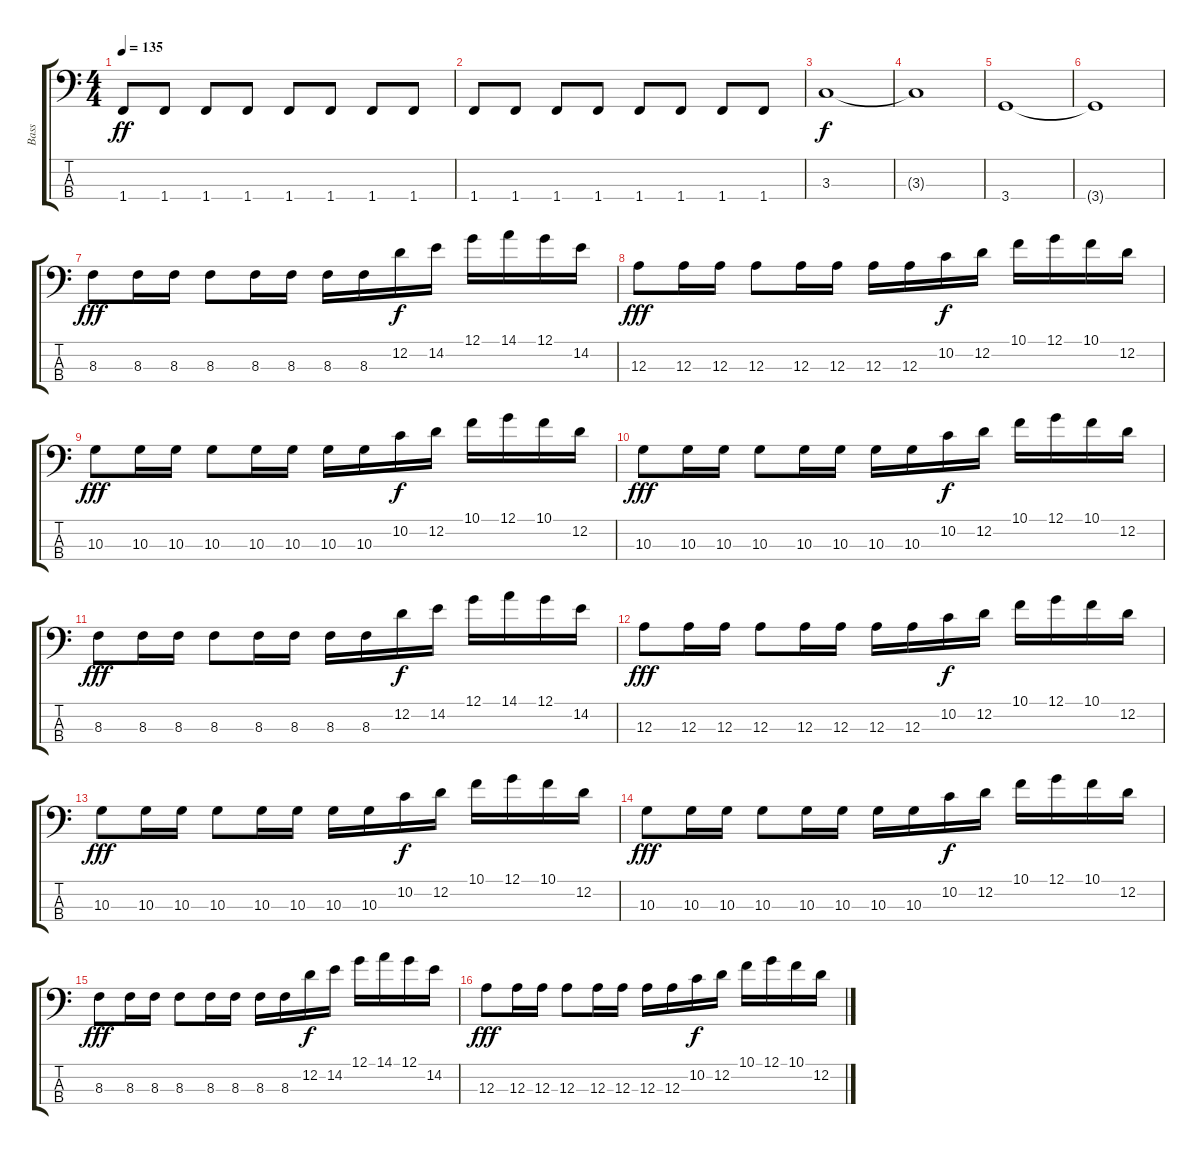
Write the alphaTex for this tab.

\track ("Bass" "Bass") {instrument electricbassfinger}
\staff {score tabs}
\tuning (G2 D2 A1 E1) {hide}
\ts (4 4)
\tempo 135
\clef f4
\ks c
1.4.8{dy ff} 1.4.8 1.4.8 1.4.8 1.4.8 1.4.8 1.4.8 1.4.8 |
1.4.8 1.4.8 1.4.8 1.4.8 1.4.8 1.4.8 1.4.8 1.4.8 |
3.3.1{dy f} |
3.3{t}.1 |
3.4.1 |
3.4{t}.1 |
8.3.8{dy fff instrument electricbassfinger} 8.3.16 8.3.16 8.3.8 8.3.16 8.3.16 8.3.16 8.3.16 12.2.16{dy f} 14.2.16 12.1.16 14.1.16 12.1.16 14.2.16 |
12.3.8{dy fff} 12.3.16 12.3.16 12.3.8 12.3.16 12.3.16 12.3.16 12.3.16 10.2.16{dy f} 12.2.16 10.1.16 12.1.16 10.1.16 12.2.16 |
10.3.8{dy fff} 10.3.16 10.3.16 10.3.8 10.3.16 10.3.16 10.3.16 10.3.16 10.2.16{dy f} 12.2.16 10.1.16 12.1.16 10.1.16 12.2.16 |
10.3.8{dy fff} 10.3.16 10.3.16 10.3.8 10.3.16 10.3.16 10.3.16 10.3.16 10.2.16{dy f} 12.2.16 10.1.16 12.1.16 10.1.16 12.2.16 |
8.3.8{dy fff} 8.3.16 8.3.16 8.3.8 8.3.16 8.3.16 8.3.16 8.3.16 12.2.16{dy f} 14.2.16 12.1.16 14.1.16 12.1.16 14.2.16 |
12.3.8{dy fff} 12.3.16 12.3.16 12.3.8 12.3.16 12.3.16 12.3.16 12.3.16 10.2.16{dy f} 12.2.16 10.1.16 12.1.16 10.1.16 12.2.16 |
10.3.8{dy fff} 10.3.16 10.3.16 10.3.8 10.3.16 10.3.16 10.3.16 10.3.16 10.2.16{dy f} 12.2.16 10.1.16 12.1.16 10.1.16 12.2.16 |
10.3.8{dy fff} 10.3.16 10.3.16 10.3.8 10.3.16 10.3.16 10.3.16 10.3.16 10.2.16{dy f} 12.2.16 10.1.16 12.1.16 10.1.16 12.2.16 |
8.3.8{dy fff} 8.3.16 8.3.16 8.3.8 8.3.16 8.3.16 8.3.16 8.3.16 12.2.16{dy f} 14.2.16 12.1.16 14.1.16 12.1.16 14.2.16 |
12.3.8{dy fff} 12.3.16 12.3.16 12.3.8 12.3.16 12.3.16 12.3.16 12.3.16 10.2.16{dy f} 12.2.16 10.1.16 12.1.16 10.1.16 12.2.16
